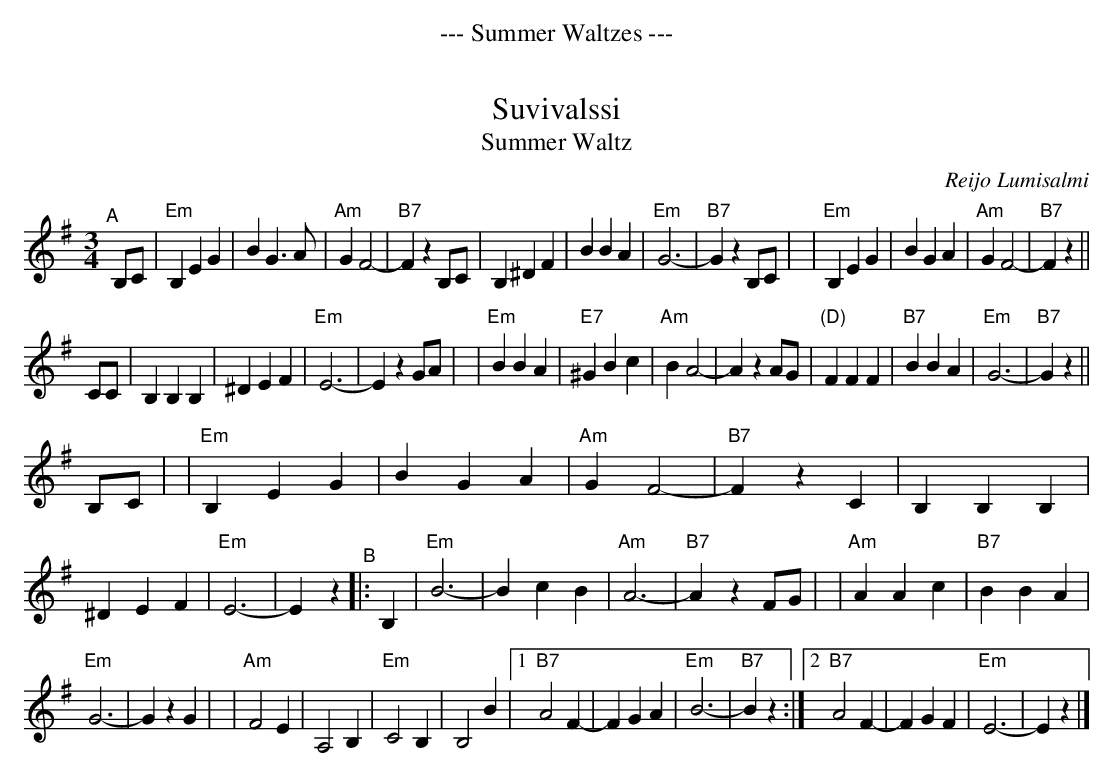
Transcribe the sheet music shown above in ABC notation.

X:1
T: Suvivalssi
T: Summer Waltz
C: Reijo Lumisalmi
M: 3/4
L: 1/8
K: Em
"^A"[|] B,C \
| "Em"B,2E2G2 | B2G3A | "Am"G2F4- | "B7"F2z2B,C \
| B,2^D2F2 | B2B2A2 | "Em"G6- | "B7"G2z2B,C |\
| "Em"B,2E2G2 | B2G2A2 | "Am"G2F4- | "B7"F2z2 ||
CC \
| B,2B,2B,2 | ^D2E2F2 | "Em"E6- | E2z2 GA |\
| "Em"B2B2A2 | "E7"^G2B2c2 | "Am"B2A4- | A2z2AG \
| "(D)"F2F2F2 | "B7"B2B2A2 | "Em"G6- | "B7"G2z2 ||
B,C |\
| "Em"B,2E2G2 | B2G2A2 | "Am"G2F4- | "B7"F2z2C2 \
| B,2B,2B,2 | ^D2E2F2 | "Em"E6- | E2z2 \
"^B"|: B,2 \
| "Em"B6- | B2c2B2 | "Am"A6- | "B7"A2z2FG |\
| "Am"A2A2c2 | "B7"B2B2A2 |
"Em"G6- | G2z2G2 |\
| "Am"F4E2 | A,4B,2 | "Em"C4B,2 | B,4B2 \
|1 "B7"A4F2- | F2G2A2 | "Em"B6- | "B7"B2z2 \
:|2 "B7"A4F2- | F2G2F2 | "Em"E6- | E2z2 |]
